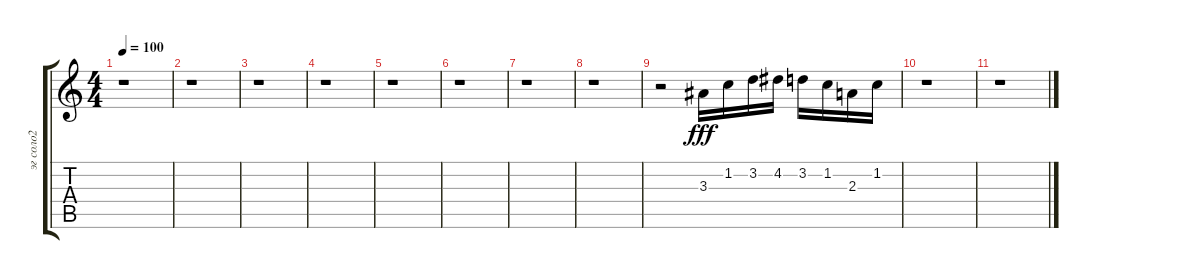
\track ("эг соло2" "эг соло2") {instrument distortionguitar}
\staff {score tabs}
\tuning (E4 B3 G3 D3 A2 E2) {hide}
\ts (4 4)
\tempo 100
\clef g2
\ks c
r.1{dy f} |
r.1 |
r.1 |
r.1 |
r.1 |
r.1 |
r.1 |
r.1 |
r.2 3.3.16{dy fff} 1.2.16 3.2.16 4.2.16 3.2.16 1.2.16 2.3.16 1.2.16 |
r.1 |
r.1
